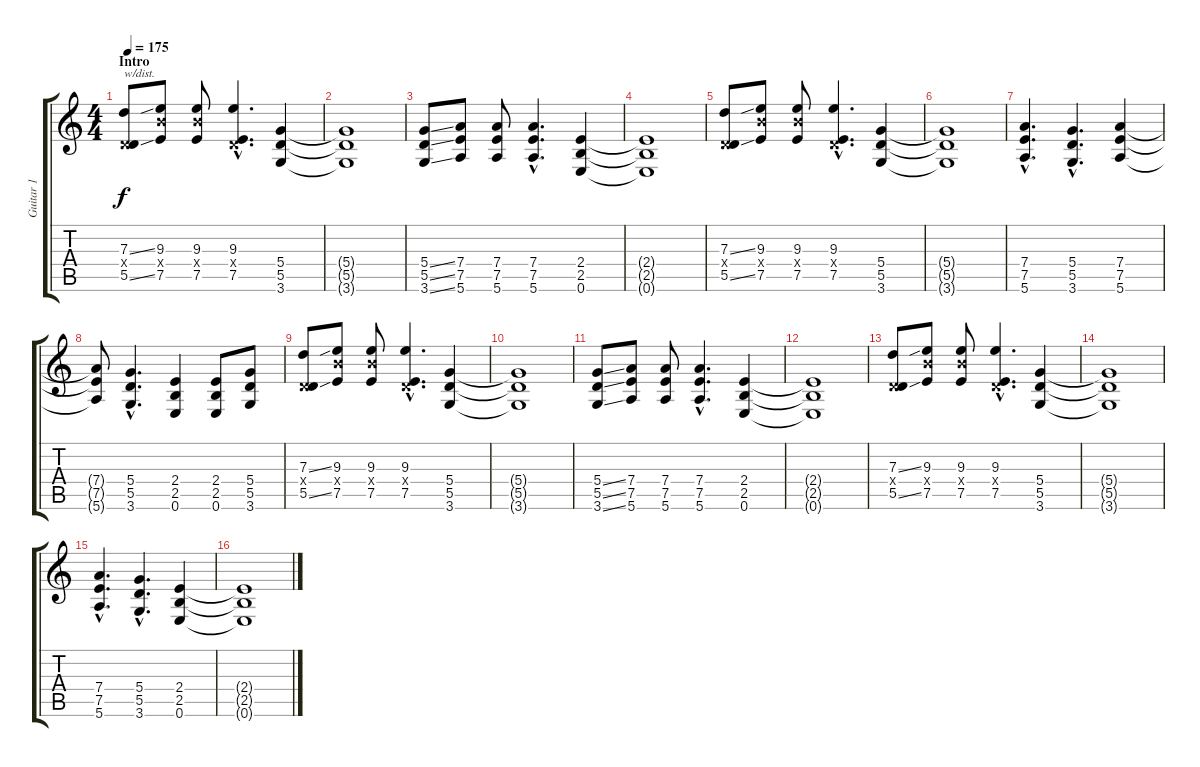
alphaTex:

\track ("Guitar 1" "Guitar 1") {instrument distortionguitar}
\staff {score tabs}
\tuning (E4 B3 G3 D3 A2 E2) {hide}
\ts (4 4)
\section ("" "Intro")
\tempo 175
\clef g2
\ks c
(7.3{ss} 0.4{x} 5.5{ss}).8{txt "w/dist." dy f instrument distortionguitar} (9.3 9.4{x} 7.5).8 (9.3 9.4{x} 7.5).8 (9.3{hac} 0.4{hac x} 7.5{hac}).4{d} (5.4 5.5 3.6).4 |
(5.4{t} 5.5{t} 3.6{t}).1 |
(5.4{ss} 5.5{ss} 3.6{ss}).8 (7.4 7.5 5.6).8 (7.4 7.5 5.6).8 (7.4{hac} 7.5{hac} 5.6{hac}).4{d} (2.4 2.5 0.6).4 |
(2.4{t} 2.5{t} 0.6{t}).1 |
(7.3{ss} 0.4{x} 5.5{ss}).8 (9.3 9.4{x} 7.5).8 (9.3 9.4{x} 7.5).8 (9.3{hac} 0.4{hac x} 7.5{hac}).4{d} (5.4 5.5 3.6).4 |
(5.4{t} 5.5{t} 3.6{t}).1 |
(7.4{hac} 7.5{hac} 5.6{hac}).4{d} (5.4{hac} 5.5{hac} 3.6{hac}).4{d} (7.4 7.5 5.6).4 |
(7.4{t} 7.5{t} 5.6{t}).8 (5.4{hac} 5.5{hac} 3.6{hac}).4{d} (2.4 2.5 0.6).4 (2.4 2.5 0.6).8 (5.4 5.5 3.6).8 |
(7.3{ss} 0.4{x} 5.5{ss}).8 (9.3 9.4{x} 7.5).8 (9.3 9.4{x} 7.5).8 (9.3{hac} 0.4{hac x} 7.5{hac}).4{d} (5.4 5.5 3.6).4 |
(5.4{t} 5.5{t} 3.6{t}).1 |
(5.4{ss} 5.5{ss} 3.6{ss}).8 (7.4 7.5 5.6).8 (7.4 7.5 5.6).8 (7.4{hac} 7.5{hac} 5.6{hac}).4{d} (2.4 2.5 0.6).4 |
(2.4{t} 2.5{t} 0.6{t}).1 |
(7.3{ss} 0.4{x} 5.5{ss}).8 (9.3 9.4{x} 7.5).8 (9.3 9.4{x} 7.5).8 (9.3{hac} 0.4{hac x} 7.5{hac}).4{d} (5.4 5.5 3.6).4 |
(5.4{t} 5.5{t} 3.6{t}).1 |
(7.4{hac} 7.5{hac} 5.6{hac}).4{d} (5.4{hac} 5.5{hac} 3.6{hac}).4{d} (2.4 2.5 0.6).4 |
(2.4{t} 2.5{t} 0.6{t}).1
